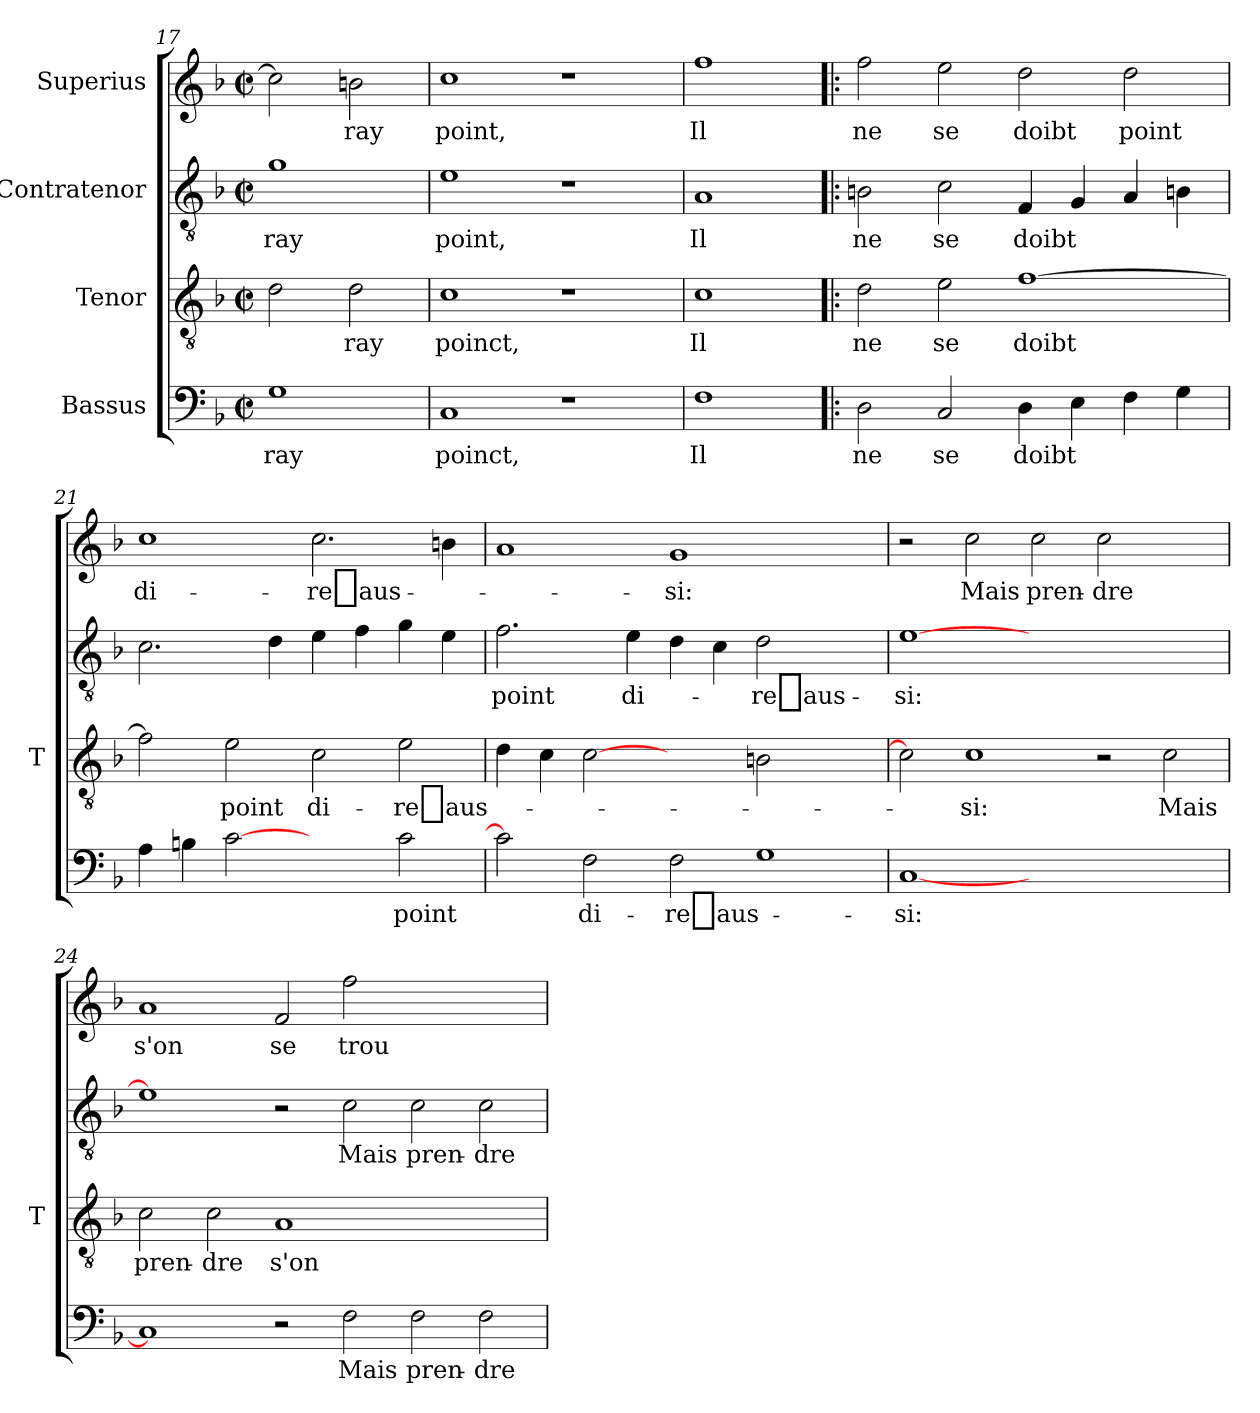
**kern	**text	**kern	**text	**kern	**text	**kern	**text
*part4	*part4	*part3	*part3	*part2	*part2	*part1	*part1
*staff4	*staff4	*staff3	*staff3	*staff2	*staff2	*staff1	*staff1
*I"Bassus	*	*I"Tenor	*	*I"Contratenor	*	*I"Superius	*
*	*	*I'T	*	*	*	*	*
*clefF4	*	*clefGv2	*	*clefGv2	*	*clefG2	*
*k[b-]	*	*k[b-]	*	*k[b-]	*	*k[b-]	*
*F:	*	*F:	*	*F:	*	*F:	*
*M2/2	*	*M2/2	*	*M2/2	*	*M2/2	*
*met(c|)	*	*met(c|)	*	*met(c|)	*	*met(c|)	*
=17	=17	=17	=17	=17	=17	=17	=17
1G	-ray	2d	.	1g	-ray	2cc]	.
.	.	2d	-ray	.	.	2bn	-ray
=18	=18	=18	=18	=18	=18	=18	=18
1C	-poinct,	1c	-poinct,	1e	-point,	1cc	-point,
1r	.	1r	.	1r	.	1r	.
=19	=19	=19	=19	=19	=19	=19	=19
1F	-Il	1c	-Il	1A	-Il	1ff	-Il
=20!|:	=20!|:	=20!|:	=20!|:	=20!|:	=20!|:	=20!|:	=20!|:
2D	-ne	2d	-ne	2Bn	-ne	2ff	-ne
2C	-se	2e	-se	2c	-se	2ee	-se
4D	-doibt	[1f	-doibt	4F	-doibt	2dd	-doibt
4E	.	.	.	4G	.	.	.
4F	.	.	.	4A	.	2dd	-point
4G	.	.	.	4Bn	.	.	.
=21	=21	=21	=21	=21	=21	=21	=21
4A	.	2f]	.	2.c	.	1cc	di-
4Bn	.	.	.	.	.	.	.
[2c	.	2e	-point	.	.	.	.
.	.	.	.	4d	.	.	.
2ryy	.	2c	di-	4e	.	2.cc	re_aus-
.	.	.	.	4f	.	.	.
2c	-point	2e	re_aus-	4g	.	.	.
.	.	.	.	4e	.	4b	.
=22	=22	=22	=22	=22	=22	=22	=22
2c]	.	4d	.	2.f	-point	1a	.
.	.	4c	.	.	.	.	.
2F	di-	[2c	.	.	.	.	.
.	.	.	.	4e	di-	.	.
2F	re_aus-	2ryy	.	4d	.	1g	-si:
.	.	.	.	4c	.	.	.
1G	.	2Bn	.	2d	re_aus-	.	.
.	.	2ryy	.	2ryy	.	2ryy	.
=23	=23	=23	=23	=23	=23	=23	=23
[1C	-si:	2c]	.	[1e	-si:	2r	.
.	.	1c	-si:	.	.	2cc	-Mais
1.ryy	.	.	.	1.ryy	.	2cc	pren-
.	.	2r	.	.	.	2cc	-dre
.	.	2c	-Mais	.	.	2ryy	.
=24	=24	=24	=24	=24	=24	=24	=24
1C]	.	2c	pren-	1e]	.	1a	-s'on
.	.	2c	-dre	.	.	.	.
2r	.	1A	-s'on	2r	.	2f	-se
2F	-Mais	.	.	2c	-Mais	2ff	trou-
2F	pren-	1ryy	.	2c	pren-	1ryy	.
2F	-dre	.	.	2c	-dre	.	.
=	=	=	=	=	=	=	=
*-	*-	*-	*-	*-	*-	*-	*-
